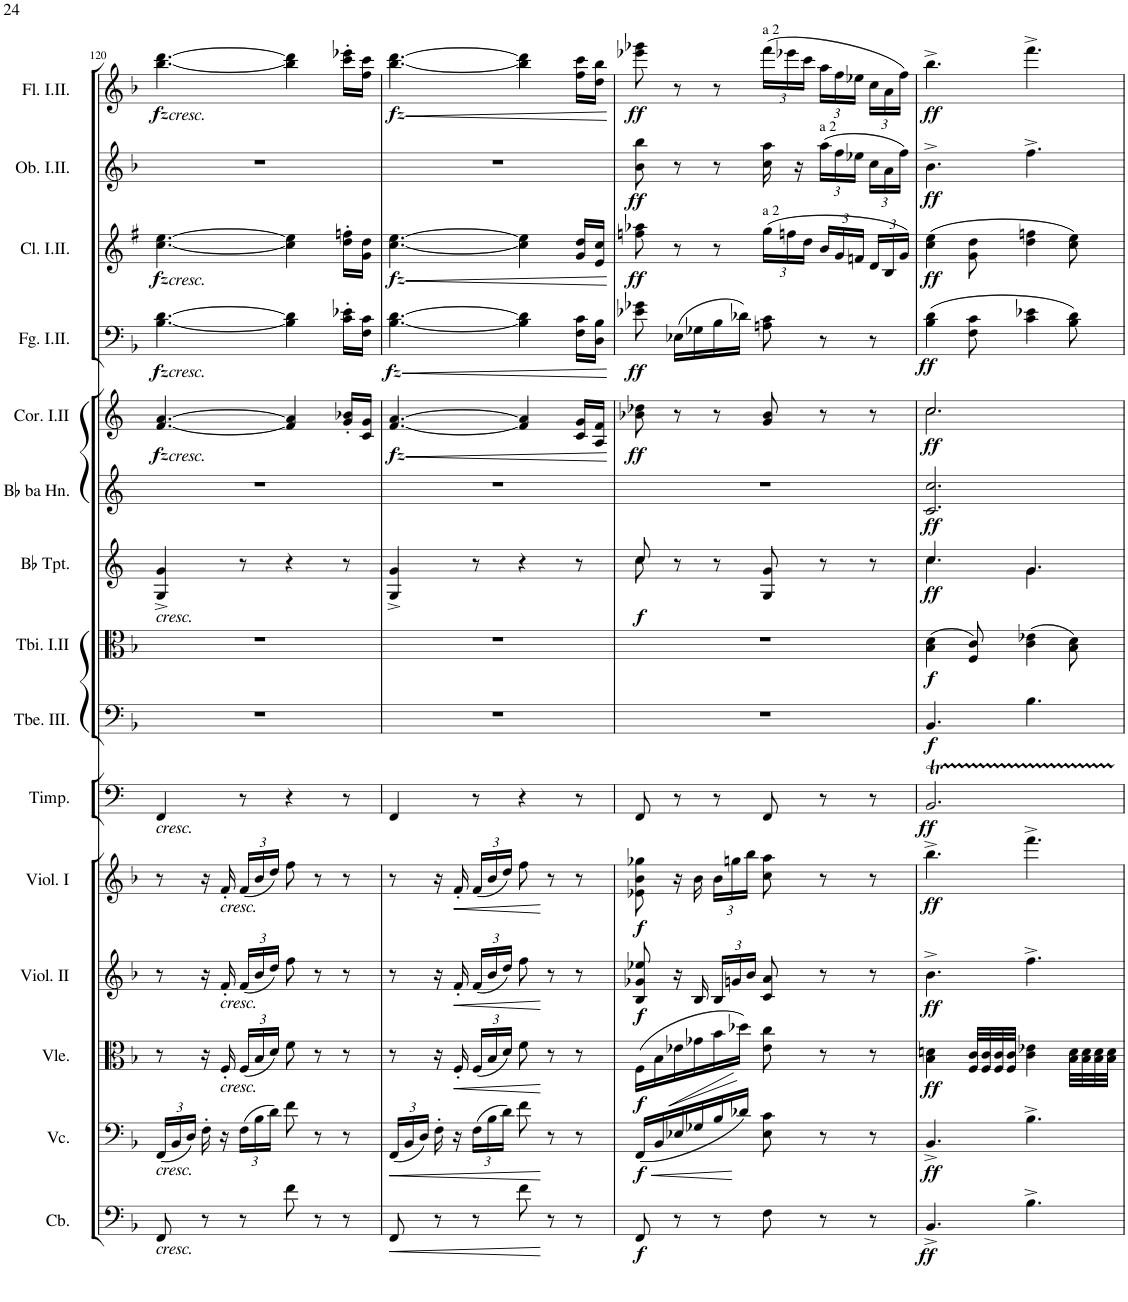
**kern	**dynam	**kern	**dynam	**kern	**dynam	**kern	**dynam	**kern	**dynam	**kern	**dynam	**kern	**dynam	**kern	**dynam	**kern	**dynam	**kern	**dynam	**kern	**dynam	**kern	**dynam	**kern	**dynam	**kern	**dynam	**kern	**dynam
*part15	*part15	*part14	*part14	*part13	*part13	*part12	*part12	*part11	*part11	*part10	*part10	*part9	*part9	*part8	*part8	*part7	*part7	*part6	*part6	*part5	*part5	*part4	*part4	*part3	*part3	*part2	*part2	*part1	*part1
*staff15	*staff15	*staff14	*staff14	*staff13	*staff13	*staff12	*staff12	*staff11	*staff11	*staff10	*staff10	*staff9	*staff9	*staff8	*staff8	*staff7	*staff7	*staff6	*staff6	*staff5	*staff5	*staff4	*staff4	*staff3	*staff3	*staff2	*staff2	*staff1	*staff1
*I"Contrabassi	*	*I"Violoncelli	*	*I"Viole	*	*I"Violini II	*	*I"Violini I	*	*I"Timpani D, A	*	*I"Trombone III.	*	*I"Tromboni I.II.	*	*I"Trombe I.II. in D	*	*I"Corni in D III.IV.	*	*I"Corni in F I.II.	*	*I"Fagotti I.II.	*	*I"Clarinetti in B I.II.	*	*I"Oboi I.II.	*	*I"Flauti I.II.	*
*I'Cb.	*	*I'Vc.	*	*I'Vle.	*	*I'Viol. II	*	*I'Viol. I	*	*I'Timp.	*	*I'Tbe. III.	*	*I'Tbi. I.II	*	*I'Tbe. I.II.	*	*I'Cor. III.IV.	*	*I'Cor. I.II	*	*I'Fg. I.II.	*	*I'Cl. I.II.	*	*I'Ob. I.II.	*	*I'Fl. I.II.	*
!!LO:PB:g=z
*clefF4	*	*clefF4	*	*clefC3	*	*clefG2	*	*clefG2	*	*clefF4	*	*clefF4	*	*clefC3	*	*clefG2	*	*clefG2	*	*clefG2	*	*clefF4	*	*clefG2	*	*clefG2	*	*clefG2	*
*Trd7c12	*	*	*	*	*	*	*	*	*	*	*	*	*	*	*	*Trd1c2	*	*Trd1c2	*	*Trd4c7	*	*	*	*Trd1c2	*	*	*	*	*
*k[b-]	*	*k[b-]	*	*k[b-]	*	*k[b-]	*	*k[b-]	*	*k[]	*	*k[b-]	*	*k[b-]	*	*k[]	*	*k[]	*	*k[]	*	*k[b-]	*	*k[f#]	*	*k[b-]	*	*k[b-]	*
*M6/8	*	*M6/8	*	*M6/8	*	*M6/8	*	*M6/8	*	*M6/8	*	*M6/8	*	*M6/8	*	*M6/8	*	*M6/8	*	*M6/8	*	*M6/8	*	*M6/8	*	*M6/8	*	*M6/8	*
*	*	*Xbrackettup	*	*	*	*	*	*	*	*	*	*	*	*	*	*	*	*	*	*	*	*	*	*	*	*	*	*	*
=120	=120	=120	=120	=120	=120	=120	=120	=120	=120	=120	=120	=120	=120	=120	=120	=120	=120	=120	=120	=120	=120	=120	=120	=120	=120	=120	=120	=120	=120
!	!	!	!	!	!	!	!	!	!	!	!	!	!	!	!	!	!	!	!	!	!	!	!	!	!	!	!	!LO:TX:b:i:t=cresc.	!
!	!	!	!	!	!	!	!	!	!	!	!	!	!	!	!	!	!	!	!	!	!	!	!	!LO:TX:b:i:t=cresc.	!	!	!	!	!
!	!	!	!	!	!	!	!	!	!	!	!	!	!	!	!	!	!	!	!	!	!	!LO:TX:b:i:t=cresc.	!	!	!	!	!	!	!
!	!	!	!	!	!	!	!	!	!	!	!	!	!	!	!	!	!	!	!	!LO:TX:b:i:t=cresc.	!	!	!	!	!	!	!	!	!
!	!	!	!	!	!	!	!	!	!	!	!	!	!	!	!	!LO:TX:b:i:t=cresc.	!	!	!	!	!	!	!	!	!	!	!	!	!
!	!	!	!	!	!	!	!	!	!	!LO:TX:b:i:t=cresc.	!	!	!	!	!	!	!	!	!	!	!	!	!	!	!	!	!	!	!
!	!	!LO:TX:b:i:t=cresc.	!	!	!	!	!	!	!	!	!	!	!	!	!	!	!	!	!	!	!	!	!	!	!	!	!	!	!
!LO:TX:b:i:t=cresc.	!	!	!	!	!	!	!	!	!	!	!	!	!	!	!	!	!	!	!	!	!	!	!	!	!	!	!	!	!
!	!	!	!	!	!	!	!	!	!	!	!	!	!	!	!	!	!	!	!	!	!LO:DY:b	!	!LO:DY:b	!	!LO:DY:b	!	!	!	!LO:DY:b
8FF/	.	(24FF/LL	.	8r	.	8r	.	8r	.	4FF/	.	2.r	.	2.r	.	4G/^ 4g/^	.	2.r	.	[4.f/ [4.a/	fz	[4.B-\ [4.d\	fz	[4.cc\ [4.ee\	fz	2.r	.	[4.bb-\ [4.ddd\	fz
.	.	24BB-/	.	.	.	.	.	.	.	.	.	.	.	.	.	.	.	.	.	.	.	.	.	.	.	.	.	.	.
.	.	24D/JJ)	.	.	.	.	.	.	.	.	.	.	.	.	.	.	.	.	.	.	.	.	.	.	.	.	.	.	.
8r	.	16F'\	.	16r	.	16r	.	16r	.	.	.	.	.	.	.	.	.	.	.	.	.	.	.	.	.	.	.	.	.
!	!	!	!	!	!	!	!	!LO:TX:b:i:t=cresc.	!	!	!	!	!	!	!	!	!	!	!	!	!	!	!	!	!	!	!	!	!
!	!	!	!	!	!	!LO:TX:b:i:t=cresc.	!	!	!	!	!	!	!	!	!	!	!	!	!	!	!	!	!	!	!	!	!	!	!
!	!	!	!	!LO:TX:b:i:t=cresc.	!	!	!	!	!	!	!	!	!	!	!	!	!	!	!	!	!	!	!	!	!	!	!	!	!
.	.	16r	.	16F'/	.	16f'/	.	16f'/	.	.	.	.	.	.	.	.	.	.	.	.	.	.	.	.	.	.	.	.	.
*	*	*	*	*Xbrackettup	*	*Xbrackettup	*	*Xbrackettup	*	*	*	*	*	*	*	*	*	*	*	*	*	*	*	*	*	*	*	*	*
8r	.	(24F\LL	.	(24F/LL	.	(24f/LL	.	(24f/LL	.	8r	.	.	.	.	.	8r	.	.	.	.	.	.	.	.	.	.	.	.	.
.	.	24B-\	.	24B-/	.	24b-/	.	24b-/	.	.	.	.	.	.	.	.	.	.	.	.	.	.	.	.	.	.	.	.	.
.	.	24d\JJ)	.	24d/JJ)	.	24dd/JJ)	.	24dd/JJ)	.	.	.	.	.	.	.	.	.	.	.	.	.	.	.	.	.	.	.	.	.
8f\	.	8f\	.	8f\	.	8ff\	.	8ff\	.	4r	.	.	.	.	.	4r	.	.	.	4f/] 4a/]	.	4B-\] 4d\]	.	4cc\] 4ee\]	.	.	.	4bb-\] 4ddd\]	.
8r	.	8r	.	8r	.	8r	.	8r	.	.	.	.	.	.	.	.	.	.	.	.	.	.	.	.	.	.	.	.	.
8r	.	8r	.	8r	.	8r	.	8r	.	8r	.	.	.	.	.	8r	.	.	.	16g/' 16b-X/'LL	.	16c\' 16e-X\'LL	.	16dd\' 16ffn\'LL	.	.	.	16ccc\' 16eee-X\'LL	.
.	.	.	.	.	.	.	.	.	.	.	.	.	.	.	.	.	.	.	.	16c/ 16g/JJ	.	16F\ 16c\JJ	.	16g\ 16dd\JJ	.	.	.	16ff\ 16ccc\JJ	.
=121	=121	=121	=121	=121	=121	=121	=121	=121	=121	=121	=121	=121	=121	=121	=121	=121	=121	=121	=121	=121	=121	=121	=121	=121	=121	=121	=121	=121	=121
!	!	!	!LO:HP:b	!	!	!	!	!	!	!	!	!	!	!	!	!	!	!	!	!	!LO:DY:b	!	!LO:DY:b	!	!LO:DY:b	!	!	!	!LO:HP:b
!	!	!	!	!	!	!	!	!	!	!	!	!	!	!	!	!	!	!	!	!	!	!	!	!	!	!	!	!	!LO:DY:n=1:b
8FF/	.	(24FF/LL	<	8r	.	8r	.	8r	.	4FF/	.	2.r	.	2.r	.	4G/^ 4g/^	.	2.r	.	[4.f/ [4.a/	fz	[4.B-\ [4.d\	fz	[4.cc\ [4.ee\	fz	2.r	.	[4.bb-\ [4.ddd\	< fz
.	.	24BB-/	.	.	.	.	.	.	.	.	.	.	.	.	.	.	.	.	.	.	.	.	.	.	.	.	.	.	.
.	.	24D/JJ)	.	.	.	.	.	.	.	.	.	.	.	.	.	.	.	.	.	.	.	.	.	.	.	.	.	.	.
8r	.	16F'\	.	16r	.	16r	.	16r	.	.	.	.	.	.	.	.	.	.	.	.	.	.	.	.	.	.	.	.	.
!	!	!	!	!	!LO:HP:b	!	!	!	!	!	!	!	!	!	!	!	!	!	!	!	!	!	!	!	!	!	!	!	!
.	.	16r	.	16F'/	<	16f'/	.	16f'/	.	.	.	.	.	.	.	.	.	.	.	.	.	.	.	.	.	.	.	.	.
8r	.	(24F\LL	.	(24F/LL	.	(24f/LL	.	(24f/LL	.	8r	.	.	.	.	.	8r	.	.	.	.	.	.	.	.	.	.	.	.	.
.	.	24B-\	.	24B-/	.	24b-/	.	24b-/	.	.	.	.	.	.	.	.	.	.	.	.	.	.	.	.	.	.	.	.	.
.	.	24d\JJ)	.	24d/JJ)	.	24dd/JJ)	.	24dd/JJ)	.	.	.	.	.	.	.	.	.	.	.	.	.	.	.	.	.	.	.	.	.
8f\	.	8f\	.	8f\	.	8ff\	.	8ff\	.	4r	.	.	.	.	.	4r	.	.	.	4f/] 4a/]	.	4B-\] 4d\]	.	4cc\] 4ee\]	.	.	.	4bb-\] 4ddd\]	.
8r	.	8r	.	8r	.	8r	.	8r	.	.	.	.	.	.	.	.	.	.	.	.	.	.	.	.	.	.	.	.	.
8r	.	8r	.	8r	.	8r	.	8r	.	8r	.	.	.	.	.	8r	.	.	.	16c/ 16g/LL	.	16F\ 16c\LL	.	16g/ 16dd/LL	.	.	.	16ff\ 16ccc\LL	.
.	.	.	.	.	.	.	.	.	.	.	.	.	.	.	.	.	.	.	.	16A/ 16f/JJ	.	16D\ 16B-\JJ	.	16e/ 16cc/JJ	.	.	.	16dd\ 16bb-\JJ	.
.	.	.	.	.	.	.	.	.	.	.	.	.	.	.	.	.	.	.	.	.	.	.	.	.	.	.	.	.	[
=122	=122	=122	=122	=122	=122	=122	=122	=122	=122	=122	=122	=122	=122	=122	=122	=122	=122	=122	=122	=122	=122	=122	=122	=122	=122	=122	=122	=122	=122
*	*	*	*	*	*	*	*	*	*	*	*	*	*	*	*	*^	*	*	*	*	*	*	*	*	*	*	*	*	*
!	!LO:DY:b	!	!LO:DY:b	!	!LO:DY:b	!	!LO:DY:b	!	!LO:DY:b	!	!	!	!	!	!	!	!	!LO:DY:b	!	!	!	!LO:DY:b	!	!LO:DY:b	!	!LO:DY:b	!	!LO:DY:b	!	!LO:DY:b
8FF/	f	(16FF/LL	f	(16F\LL	f	8B-/ 8g-X/ 8ee-X/	f	8e-X\ 8b-\ 8gg-X\	f	8FF/	.	2.r	.	2.r	.	8cc/	8cc\	f	2.r	.	8b-X\ 8dd-X\	ff	8e-X\ 8g-X\	ff	8ffn\ 8aa-X\	ff	8b-\ 8bb-\	ff	8eee-X\ 8ggg-X\	ff
.	.	16BB-/	.	16B-\	.	.	.	.	.	.	.	.	.	.	.	.	.	.	.	.	.	.	.	.	.	.	.	.	.	.
8r	.	16E-X/	.	16e-X\	.	16r	.	16r	.	8r	.	.	.	.	.	8r	8ryy	.	.	.	8r	.	(16E-X\LL	.	8r	.	8r	.	8r	.
.	.	16G-X/	.	16g-X\	.	16B-/	.	16b-\	.	.	.	.	.	.	.	.	.	.	.	.	.	.	16G-X\	.	.	.	.	.	.	.
8r	.	16B-/	.	16b-\	.	24B-/LL	.	24b-\LL	.	8r	.	.	.	.	.	8r	8ryy	.	.	.	8r	.	16B-\	.	8r	.	8r	.	8r	.
.	.	.	.	.	.	24gn/	.	24ggn\	.	.	.	.	.	.	.	.	.	.	.	.	.	.	.	.	.	.	.	.	.	.
.	.	16d-X/JJ)	[	16dd-X\JJ)	[	.	.	.	.	.	.	.	.	.	.	.	.	.	.	.	.	.	16d-X\JJ)	.	.	.	.	.	.	.
.	.	.	.	.	.	24b-/JJ	.	24bb-\JJ	.	.	.	.	.	.	.	.	.	.	.	.	.	.	.	.	.	.	.	.	.	.
*	*	*	*	*	*	*	*	*	*	*	*	*	*	*	*	*	*	*	*	*	*	*	*	*	*Xbrackettup	*	*	*	*Xbrackettup	*
!	!	!	!	!	!	!	!	!	!	!	!	!	!	!	!	!	!	!	!	!	!	!	!	!	!	!	!	!	!LO:TX:a:t=a 2	!
!	!	!	!	!	!	!	!	!	!	!	!	!	!	!	!	!	!	!	!	!	!	!	!	!	!LO:TX:a:t=a 2	!	!	!	!	!
8F\	.	8E-\ 8c\	.	8e-\ 8cc\	.	8c/ 8a/	.	8cc\ 8aa\	.	8FF/	.	.	.	.	.	8G/ 8g/	8ryy	.	.	.	8g/ 8b-/	.	8An\ 8c\	.	(24gg\LL	.	16cc\ 16aa\	.	(24fff\LL	.
.	.	.	.	.	.	.	.	.	.	.	.	.	.	.	.	.	.	.	.	.	.	.	.	.	24ffn\	.	.	.	24eee-X\	.
.	.	.	.	.	.	.	.	.	.	.	.	.	.	.	.	.	.	.	.	.	.	.	.	.	.	.	16r	.	.	.
.	.	.	.	.	.	.	.	.	.	.	.	.	.	.	.	.	.	.	.	.	.	.	.	.	24dd\JJ	.	.	.	24ccc\JJ	.
*	*	*	*	*	*	*	*	*	*	*	*	*	*	*	*	*	*	*	*	*	*	*	*	*	*	*	*Xbrackettup	*	*	*
!	!	!	!	!	!	!	!	!	!	!	!	!	!	!	!	!	!	!	!	!	!	!	!	!	!	!	!LO:TX:a:t=a 2	!	!	!
8r	.	8r	.	8r	.	8r	.	8r	.	8r	.	.	.	.	.	8r	8ryy	.	.	.	8r	.	8r	.	24b/LL	.	(24aa\LL	.	24aa\LL	.
.	.	.	.	.	.	.	.	.	.	.	.	.	.	.	.	.	.	.	.	.	.	.	.	.	24g/	.	24ff\	.	24ff\	.
.	.	.	.	.	.	.	.	.	.	.	.	.	.	.	.	.	.	.	.	.	.	.	.	.	24fn/JJ	.	24ee-X\JJ	.	24ee-X\JJ	.
8r	.	8r	.	8r	.	8r	.	8r	.	8r	.	.	.	.	.	8r	8ryy	.	.	.	8r	.	8r	.	24d/LL	.	24cc\LL	.	24cc\LL	.
.	.	.	.	.	.	.	.	.	.	.	.	.	.	.	.	.	.	.	.	.	.	.	.	.	24B/	.	24a\	.	24a\	.
.	.	.	.	.	.	.	.	.	.	.	.	.	.	.	.	.	.	.	.	.	.	.	.	.	24g/JJ)	.	24ff\JJ)	.	24ff\JJ)	.
=123	=123	=123	=123	=123	=123	=123	=123	=123	=123	=123	=123	=123	=123	=123	=123	=123	=123	=123	=123	=123	=123	=123	=123	=123	=123	=123	=123	=123	=123	=123
*	*	*	*	*	*	*	*	*	*	*	*	*	*	*	*	*	*	*	*	*	*^	*	*	*	*	*	*	*	*	*
!	!LO:DY:b	!	!LO:DY:b	!	!LO:DY:b	!	!LO:DY:b	!	!LO:DY:b	!	!LO:DY:b	!	!LO:DY:b	!	!LO:DY:b	!	!	!LO:DY:b	!	!LO:DY:b	!	!	!LO:DY:b	!	!LO:DY:b	!	!LO:DY:b	!	!LO:DY:b	!	!LO:DY:b
4.BB-^/	ff	4.BB-^/	ff	4B-\ 4dn\	ff	4.b-^\	ff	4.bb-^\	ff	2.BBt/	ff	4.BB-/	f	(4B-\ 4d\	f	4.cc/	4.cc\	ff	2.c/ 2.cc/	ff	2.cc/	2.cc\	ff	(4B-\ 4d\	ff	(4cc\ 4ee\	ff	4.b-^\	ff	4.bb-^\	ff
.	.	.	.	32F/ 32c/LLL	.	.	.	.	.	.	.	.	.	8F/ 8c/)	.	.	.	.	.	.	.	.	.	8F\ 8c\	.	8g\ 8dd\	.	.	.	.	.
.	.	.	.	32F/ 32c/	.	.	.	.	.	.	.	.	.	.	.	.	.	.	.	.	.	.	.	.	.	.	.	.	.	.	.
.	.	.	.	32F/ 32c/	.	.	.	.	.	.	.	.	.	.	.	.	.	.	.	.	.	.	.	.	.	.	.	.	.	.	.
.	.	.	.	32F/ 32c/JJJ	.	.	.	.	.	.	.	.	.	.	.	.	.	.	.	.	.	.	.	.	.	.	.	.	.	.	.
4.B-^\	.	4.B-^\	.	4c\ 4e-X\	.	4.ff^\	.	4.fff^\	.	.	.	4.B-\	.	(4c\ 4e-X\	.	4.g/	4.g\	.	.	.	.	.	.	4c\ 4e-X\	.	4dd\ 4ffn\	.	4.ff^\	.	4.fff^\	.
.	.	.	.	32B-\ 32d\LLL	.	.	.	.	.	.	.	.	.	8B-\ 8d\)	.	.	.	.	.	.	.	.	.	8B-\ 8d\)	.	8cc\ 8ee\)	.	.	.	.	.
.	.	.	.	32B-\ 32d\	.	.	.	.	.	.	.	.	.	.	.	.	.	.	.	.	.	.	.	.	.	.	.	.	.	.	.
.	.	.	.	32B-\ 32d\	.	.	.	.	.	.	.	.	.	.	.	.	.	.	.	.	.	.	.	.	.	.	.	.	.	.	.
.	.	.	.	32B-\ 32d\JJJ	.	.	.	.	.	.	.	.	.	.	.	.	.	.	.	.	.	.	.	.	.	.	.	.	.	.	.
*	*	*	*	*	*	*	*	*	*	*	*	*	*	*	*	*v	*v	*	*	*	*v	*v	*	*	*	*	*	*	*	*	*
=	=	=	=	=	=	=	=	=	=	=	=	=	=	=	=	=	=	=	=	=	=	=	=	=	=	=	=	=	=
*-	*-	*-	*-	*-	*-	*-	*-	*-	*-	*-	*-	*-	*-	*-	*-	*-	*-	*-	*-	*-	*-	*-	*-	*-	*-	*-	*-	*-	*-
